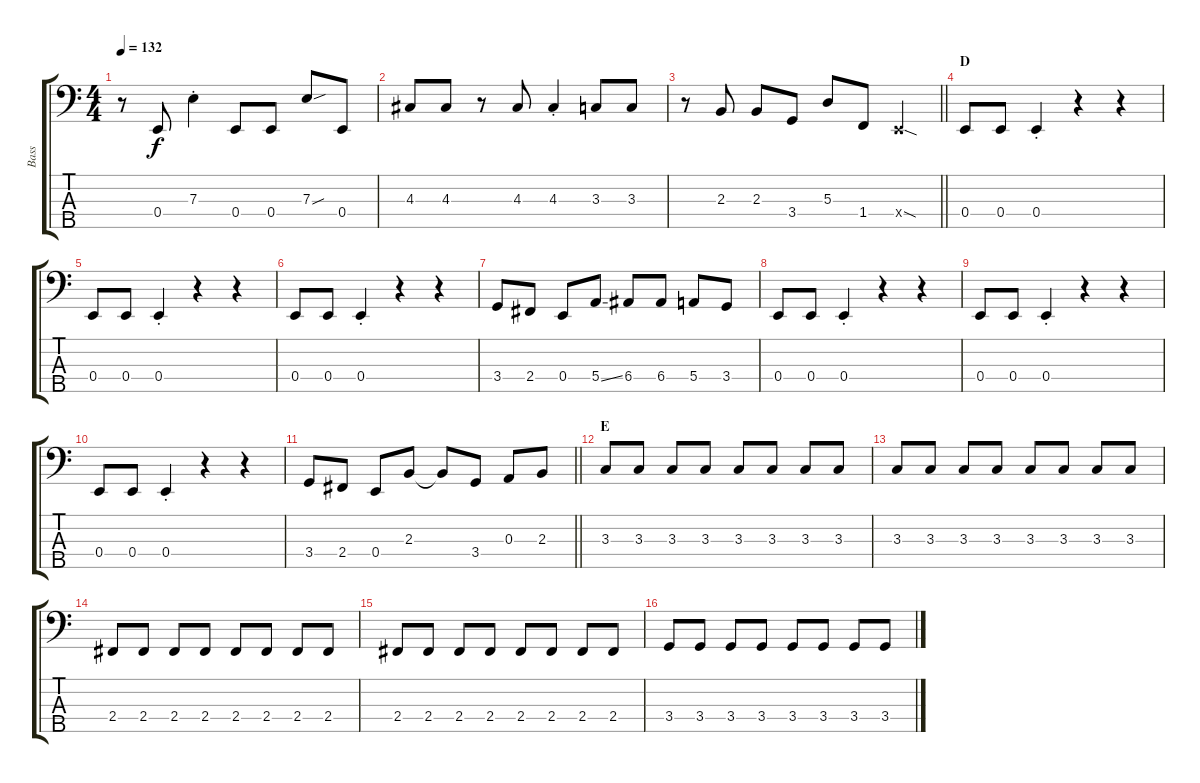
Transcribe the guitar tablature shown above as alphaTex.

\track ("Bass" "Bass") {instrument electricbasspick}
\staff {score tabs}
\tuning (G2 D2 A1 E1 B0) {hide}
\ts (4 4)
\tempo 132
\clef f4
\ks c
r.8{dy f} 0.4.8 7.3{st}.4 0.4.8 0.4.8 7.3{sou}.8 0.4.8 |
4.3.8 4.3.8 r.8 4.3.8 4.3{st}.4 3.3.8 3.3.8 |
\barLineRight lightlight
r.8 2.3.8 2.3.8 3.4.8 5.3.8 1.4.8 0.4{sod x}.4 |
\section ("" "D")
0.4.8 0.4.8 0.4{st}.4 r.4 r.4 |
0.4.8 0.4.8 0.4{st}.4 r.4 r.4 |
0.4.8 0.4.8 0.4{st}.4 r.4 r.4 |
3.4.8 2.4.8 0.4.8 5.4{ss}.8 6.4.8 6.4.8 5.4.8 3.4.8 |
0.4.8 0.4.8 0.4{st}.4 r.4 r.4 |
0.4.8 0.4.8 0.4{st}.4 r.4 r.4 |
0.4.8 0.4.8 0.4{st}.4 r.4 r.4 |
\barLineRight lightlight
3.4.8 2.4.8 0.4.8 2.3.8 2.3{t}.8 3.4.8 0.3.8 2.3.8 |
\section ("" "E")
3.3.8 3.3.8 3.3.8 3.3.8 3.3.8 3.3.8 3.3.8 3.3.8 |
3.3.8 3.3.8 3.3.8 3.3.8 3.3.8 3.3.8 3.3.8 3.3.8 |
2.4.8 2.4.8 2.4.8 2.4.8 2.4.8 2.4.8 2.4.8 2.4.8 |
2.4.8 2.4.8 2.4.8 2.4.8 2.4.8 2.4.8 2.4.8 2.4.8 |
3.4.8 3.4.8 3.4.8 3.4.8 3.4.8 3.4.8 3.4.8 3.4.8
